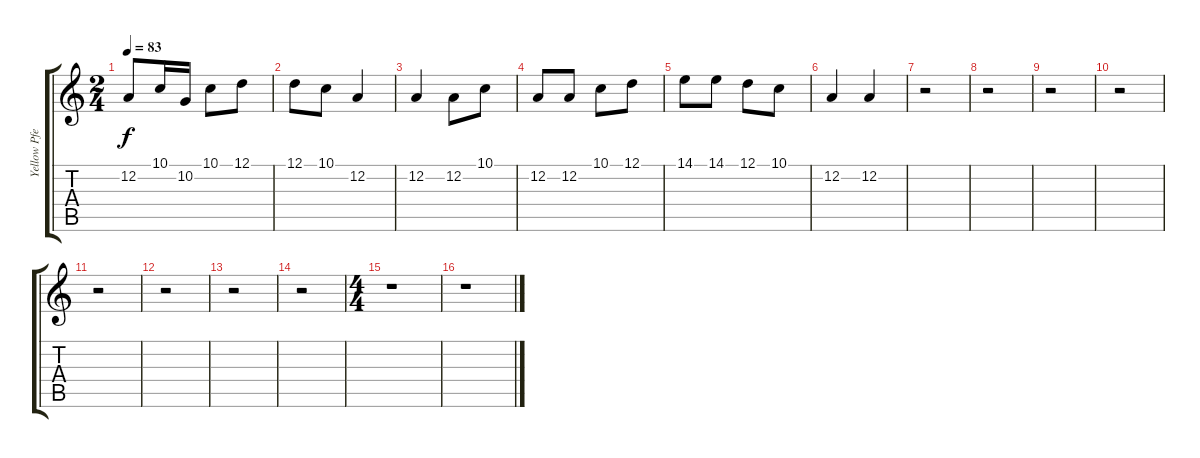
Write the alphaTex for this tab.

\track ("Yellow Pfeifer" "Yellow Pfe") {instrument violin}
\staff {score tabs}
\tuning (D4 A3 F3 C3 G2 D2) {hide}
\ts (2 4)
\tempo 83
\clef g2
\ks c
12.2.8{dy f} 10.1.16 10.2.16 10.1.8 12.1.8 |
12.1.8 10.1.8 12.2.4 |
12.2.4 12.2.8 10.1.8 |
12.2.8 12.2.8 10.1.8 12.1.8 |
14.1.8 14.1.8 12.1.8 10.1.8 |
12.2.4 12.2.4 |
r.2 |
r.2 |
r.2 |
r.2 |
r.2 |
r.2 |
r.2 |
r.2 |
\ts (4 4)
r.1 |
r.1
